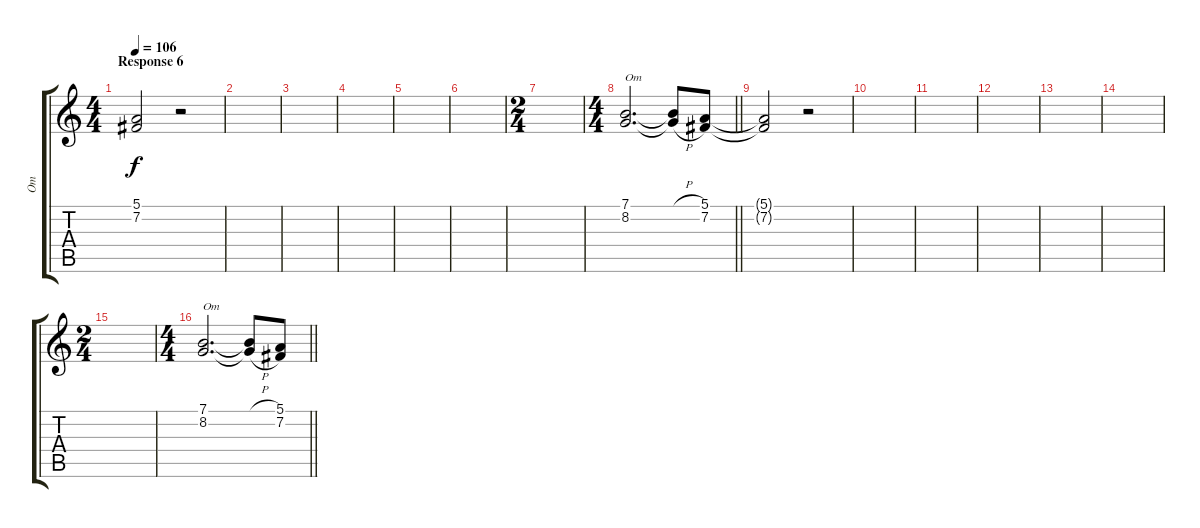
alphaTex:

\track ("Om" "Om") {instrument choiraahs}
\staff {score tabs}
\tuning (E4 B3 G3 D3 A2 E2) {hide}
\ts (4 4)
\section ("" "Response 6")
\tempo 106
\clef g2
\ks c
(5.1{t} 7.2{t}).2{dy f} r.2 |
|
|
|
|
|
\ts (2 4)
|
\ts (4 4)
\barLineRight lightlight
(7.1 8.2).2{d txt "Om"} (7.1{h t} 8.2{h t}).8 (5.1 7.2).8 |
(5.1{t} 7.2{t}).2 r.2 |
|
|
|
|
|
\ts (2 4)
|
\ts (4 4)
\barLineRight lightlight
(7.1 8.2).2{d txt "Om"} (7.1{h t} 8.2{h t}).8 (5.1 7.2).8
